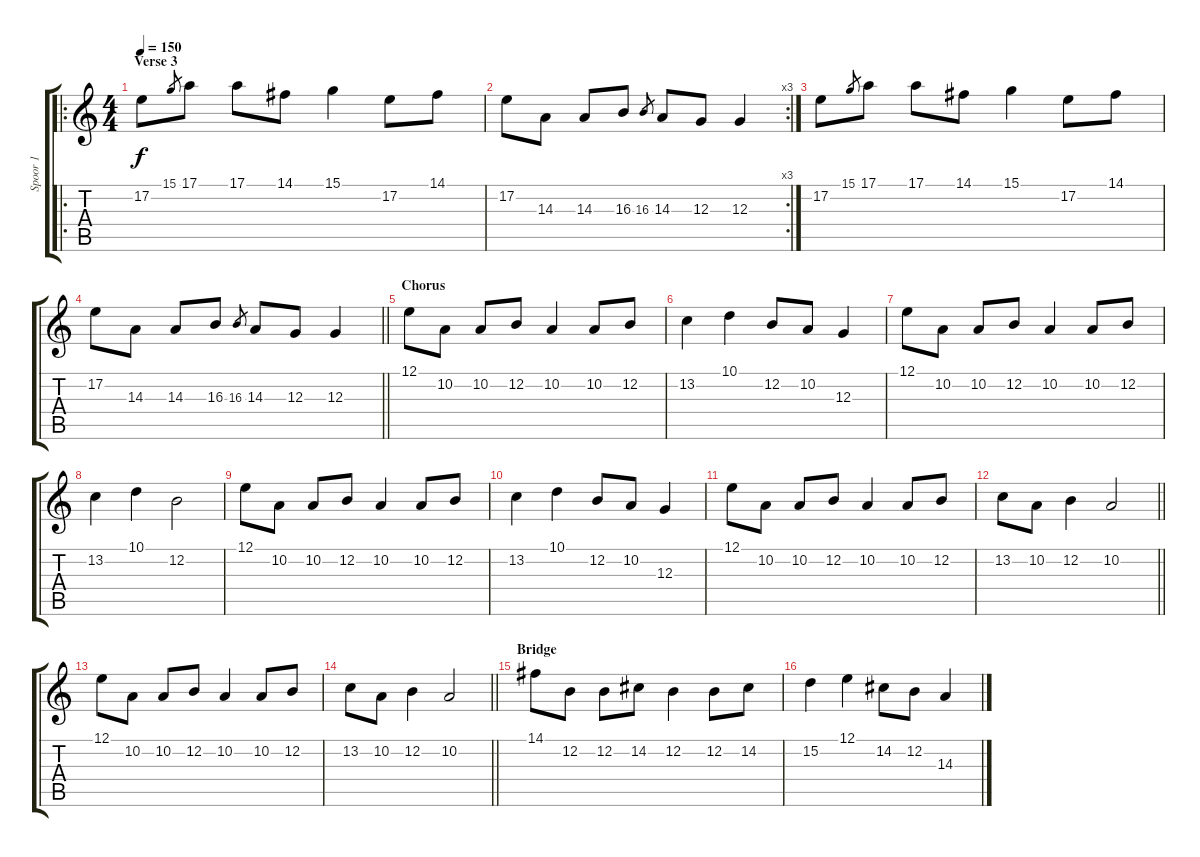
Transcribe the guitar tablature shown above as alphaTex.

\track ("Spoor 1" "Spoor 1") {instrument flute}
\staff {score tabs}
\tuning (E4 B3 G3 D3 A2 E2) {hide}
\ro
\ts (4 4)
\section ("" "Verse 3")
\tempo 150
\clef g2
\ks c
17.2.8{dy f instrument flute} 15.1.8{gr} 17.1.8 17.1.8 14.1.8 15.1.4 17.2.8 14.1.8 |
\rc 3
17.2.8 14.3.8 14.3.8 16.3.8 16.3.8{gr} 14.3.8 12.3.8 12.3.4 |
17.2.8 15.1.8{gr} 17.1.8 17.1.8 14.1.8 15.1.4 17.2.8 14.1.8 |
\barLineRight lightlight
17.2.8 14.3.8 14.3.8 16.3.8 16.3.8{gr} 14.3.8 12.3.8 12.3.4 |
\section ("" "Chorus")
12.1.8{instrument accordion} 10.2.8 10.2.8 12.2.8 10.2.4 10.2.8 12.2.8 |
13.2.4 10.1.4 12.2.8 10.2.8 12.3.4 |
12.1.8 10.2.8 10.2.8 12.2.8 10.2.4 10.2.8 12.2.8 |
13.2.4 10.1.4 12.2.2 |
12.1.8 10.2.8 10.2.8 12.2.8 10.2.4 10.2.8 12.2.8 |
13.2.4 10.1.4 12.2.8 10.2.8 12.3.4 |
12.1.8 10.2.8 10.2.8 12.2.8 10.2.4 10.2.8 12.2.8 |
\barLineRight lightlight
13.2.8 10.2.8 12.2.4 10.2.2 |
12.1.8 10.2.8 10.2.8 12.2.8 10.2.4 10.2.8 12.2.8 |
\barLineRight lightlight
13.2.8 10.2.8 12.2.4 10.2.2 |
\section ("" "Bridge")
14.1.8{instrument accordion} 12.2.8 12.2.8 14.2.8 12.2.4 12.2.8 14.2.8 |
15.2.4 12.1.4 14.2.8 12.2.8 14.3.4
